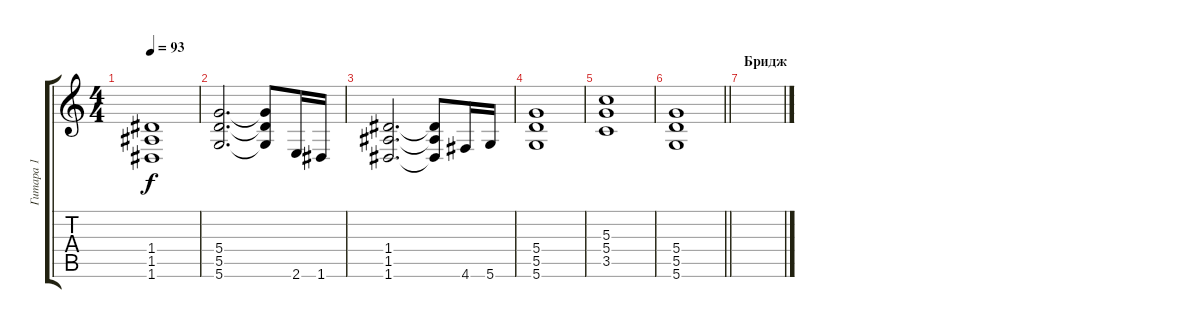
\track ("Гитара 1" "Гитара 1") {instrument distortionguitar}
\staff {score tabs}
\tuning (E4 B3 G3 D3 A2 D2) {hide}
\ts (4 4)
\tempo 93
\clef g2
\ks c
(1.4 1.5 1.6).1{dy f} |
(5.4 5.5 5.6).2{d} (5.4{t} 5.5{t} 5.6{t}).8 2.6.16 1.6.16 |
(1.4 1.5 1.6).2{d} (1.4{t} 1.5{t} 1.6{t}).8 4.6.16 5.6.16 |
(5.4 5.5 5.6).1 |
(5.3 5.4 3.5).1 |
\barLineRight lightlight
(5.4 5.5 5.6).1 |
\section ("" "Бридж")
